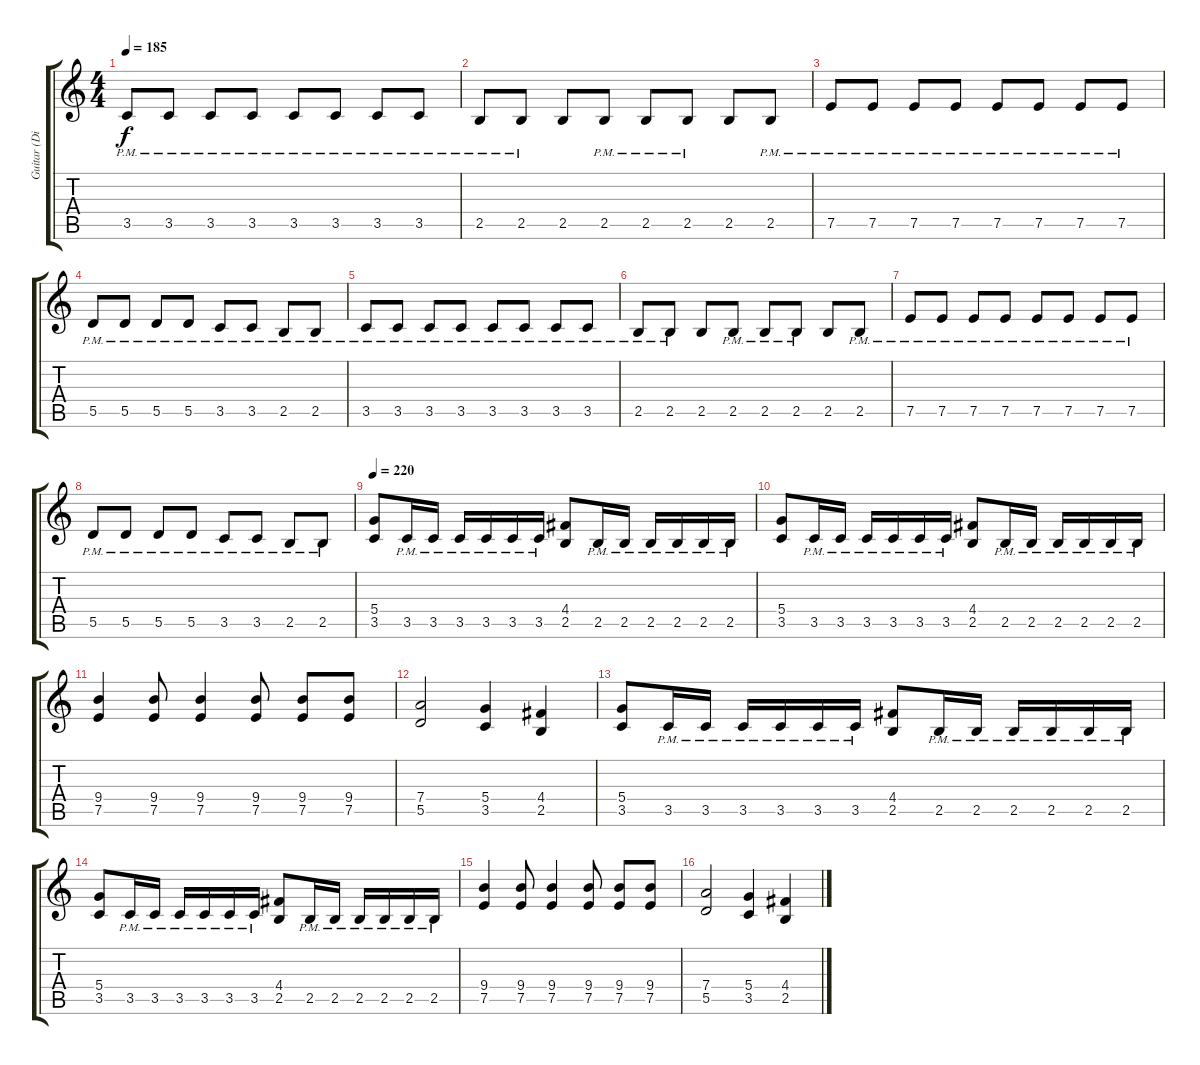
\track ("Guitar (Diagenz)" "Guitar (Di") {instrument distortionguitar}
\staff {score tabs}
\tuning (E4 B3 G3 D3 A2 E2) {hide}
\ts (4 4)
\tempo 185
\clef g2
\ks c
3.5{pm}.8{dy f} 3.5{pm}.8 3.5{pm}.8 3.5{pm}.8 3.5{pm}.8 3.5{pm}.8 3.5{pm}.8 3.5{pm}.8 |
2.5{pm}.8 2.5{pm}.8 2.5.8 2.5{pm}.8 2.5{pm}.8 2.5{pm}.8 2.5.8 2.5{pm}.8 |
7.5{pm}.8 7.5{pm}.8 7.5{pm}.8 7.5{pm}.8 7.5{pm}.8 7.5{pm}.8 7.5{pm}.8 7.5{pm}.8 |
5.5{pm}.8 5.5{pm}.8 5.5{pm}.8 5.5{pm}.8 3.5{pm}.8 3.5{pm}.8 2.5{pm}.8 2.5{pm}.8 |
3.5{pm}.8 3.5{pm}.8 3.5{pm}.8 3.5{pm}.8 3.5{pm}.8 3.5{pm}.8 3.5{pm}.8 3.5{pm}.8 |
2.5{pm}.8 2.5{pm}.8 2.5.8 2.5{pm}.8 2.5{pm}.8 2.5{pm}.8 2.5.8 2.5{pm}.8 |
7.5{pm}.8 7.5{pm}.8 7.5{pm}.8 7.5{pm}.8 7.5{pm}.8 7.5{pm}.8 7.5{pm}.8 7.5{pm}.8 |
5.5{pm}.8 5.5{pm}.8 5.5{pm}.8 5.5{pm}.8 3.5{pm}.8 3.5{pm}.8 2.5{pm}.8 2.5{pm}.8 |
\tempo 220
(5.4 3.5).8 3.5{pm}.16 3.5{pm}.16 3.5{pm}.16 3.5{pm}.16 3.5{pm}.16 3.5{pm}.16 (4.4 2.5).8 2.5{pm}.16 2.5{pm}.16 2.5{pm}.16 2.5{pm}.16 2.5{pm}.16 2.5{pm}.16 |
(5.4 3.5).8 3.5{pm}.16 3.5{pm}.16 3.5{pm}.16 3.5{pm}.16 3.5{pm}.16 3.5{pm}.16 (4.4 2.5).8 2.5{pm}.16 2.5{pm}.16 2.5{pm}.16 2.5{pm}.16 2.5{pm}.16 2.5{pm}.16 |
(9.4 7.5).4 (9.4 7.5).8 (9.4 7.5).4 (9.4 7.5).8 (9.4 7.5).8 (9.4 7.5).8 |
(7.4 5.5).2 (5.4 3.5).4 (4.4 2.5).4 |
(5.4 3.5).8 3.5{pm}.16 3.5{pm}.16 3.5{pm}.16 3.5{pm}.16 3.5{pm}.16 3.5{pm}.16 (4.4 2.5).8 2.5{pm}.16 2.5{pm}.16 2.5{pm}.16 2.5{pm}.16 2.5{pm}.16 2.5{pm}.16 |
(5.4 3.5).8 3.5{pm}.16 3.5{pm}.16 3.5{pm}.16 3.5{pm}.16 3.5{pm}.16 3.5{pm}.16 (4.4 2.5).8 2.5{pm}.16 2.5{pm}.16 2.5{pm}.16 2.5{pm}.16 2.5{pm}.16 2.5{pm}.16 |
(9.4 7.5).4 (9.4 7.5).8 (9.4 7.5).4 (9.4 7.5).8 (9.4 7.5).8 (9.4 7.5).8 |
(7.4 5.5).2 (5.4 3.5).4 (4.4 2.5).4
